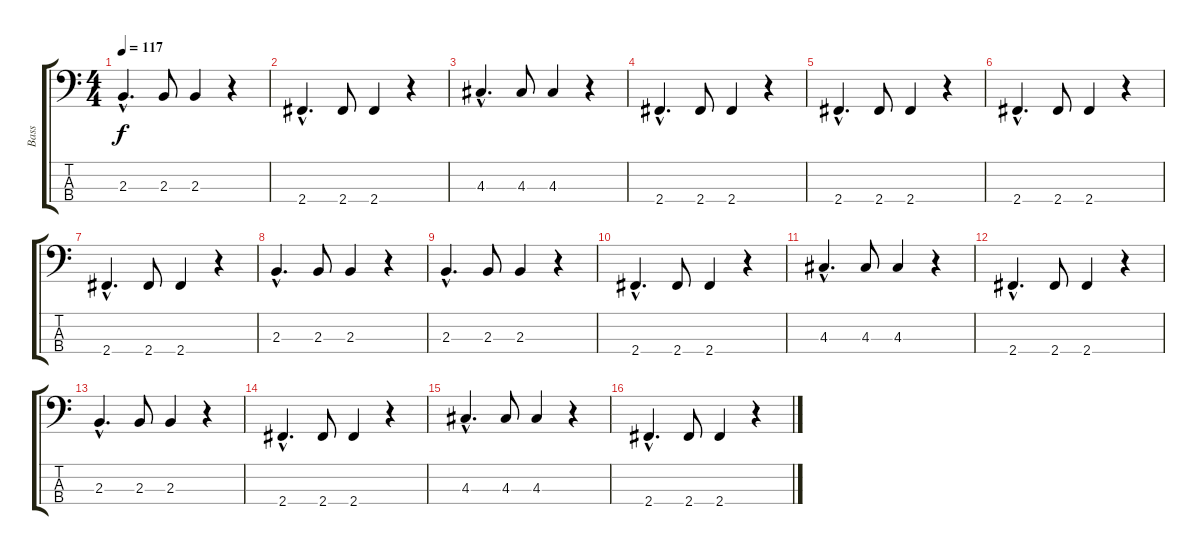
\track ("Bass" "Bass") {instrument electricbasspick}
\staff {score tabs}
\tuning (G2 D2 A1 E1) {hide}
\ts (4 4)
\tempo 117
\clef f4
\ks c
2.3{hac}.4{d dy f} 2.3.8 2.3.4 r.4 |
2.4{hac}.4{d} 2.4.8 2.4.4 r.4 |
4.3{hac}.4{d} 4.3.8 4.3.4 r.4 |
2.4{hac}.4{d} 2.4.8 2.4.4 r.4 |
2.4{hac}.4{d} 2.4.8 2.4.4 r.4 |
2.4{hac}.4{d} 2.4.8 2.4.4 r.4 |
2.4{hac}.4{d} 2.4.8 2.4.4 r.4 |
2.3{hac}.4{d} 2.3.8 2.3.4 r.4 |
2.3{hac}.4{d} 2.3.8 2.3.4 r.4 |
2.4{hac}.4{d} 2.4.8 2.4.4 r.4 |
4.3{hac}.4{d} 4.3.8 4.3.4 r.4 |
2.4{hac}.4{d} 2.4.8 2.4.4 r.4 |
2.3{hac}.4{d} 2.3.8 2.3.4 r.4 |
2.4{hac}.4{d} 2.4.8 2.4.4 r.4 |
4.3{hac}.4{d} 4.3.8 4.3.4 r.4 |
2.4{hac}.4{d} 2.4.8 2.4.4 r.4
